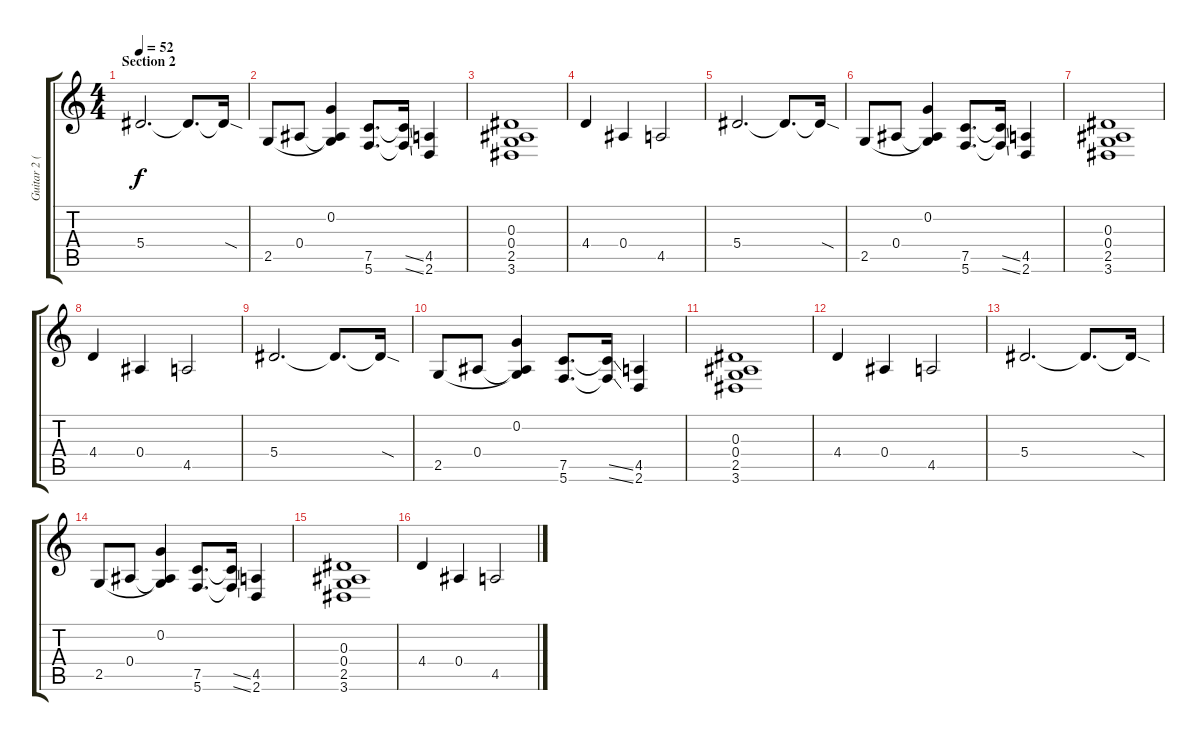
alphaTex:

\track ("Guitar 2 (Distortion)" "Guitar 2 (") {instrument distortionguitar}
\staff {score tabs}
\tuning (C4 G3 Eb3 Bb2 F2 C2) {hide}
\ts (4 4)
\section ("" "Section 2")
\tempo 52
\clef g2
\ks c
5.4.2{d dy f} 5.4{t}.8{d} 5.4{sod t}.16 |
2.5.8 0.4.8 (0.2 0.4{t} 2.5{t}).4 (7.5 5.6).8{d} (7.5{ss t} 5.6{ss t}).16 (4.5 2.6).4 |
(0.3 0.4 2.5 3.6).1 |
4.4.4 0.4.4 4.5.2 |
5.4.2{d} 5.4{t}.8{d} 5.4{sod t}.16 |
2.5.8 0.4.8 (0.2 0.4{t} 2.5{t}).4 (7.5 5.6).8{d} (7.5{ss t} 5.6{ss t}).16 (4.5 2.6).4 |
(0.3 0.4 2.5 3.6).1 |
4.4.4 0.4.4 4.5.2 |
5.4.2{d} 5.4{t}.8{d} 5.4{sod t}.16 |
2.5.8 0.4.8 (0.2 0.4{t} 2.5{t}).4 (7.5 5.6).8{d} (7.5{ss t} 5.6{ss t}).16 (4.5 2.6).4 |
(0.3 0.4 2.5 3.6).1 |
4.4.4 0.4.4 4.5.2 |
5.4.2{d} 5.4{t}.8{d} 5.4{sod t}.16 |
2.5.8 0.4.8 (0.2 0.4{t} 2.5{t}).4 (7.5 5.6).8{d} (7.5{ss t} 5.6{ss t}).16 (4.5 2.6).4 |
(0.3 0.4 2.5 3.6).1 |
4.4.4 0.4.4 4.5.2
